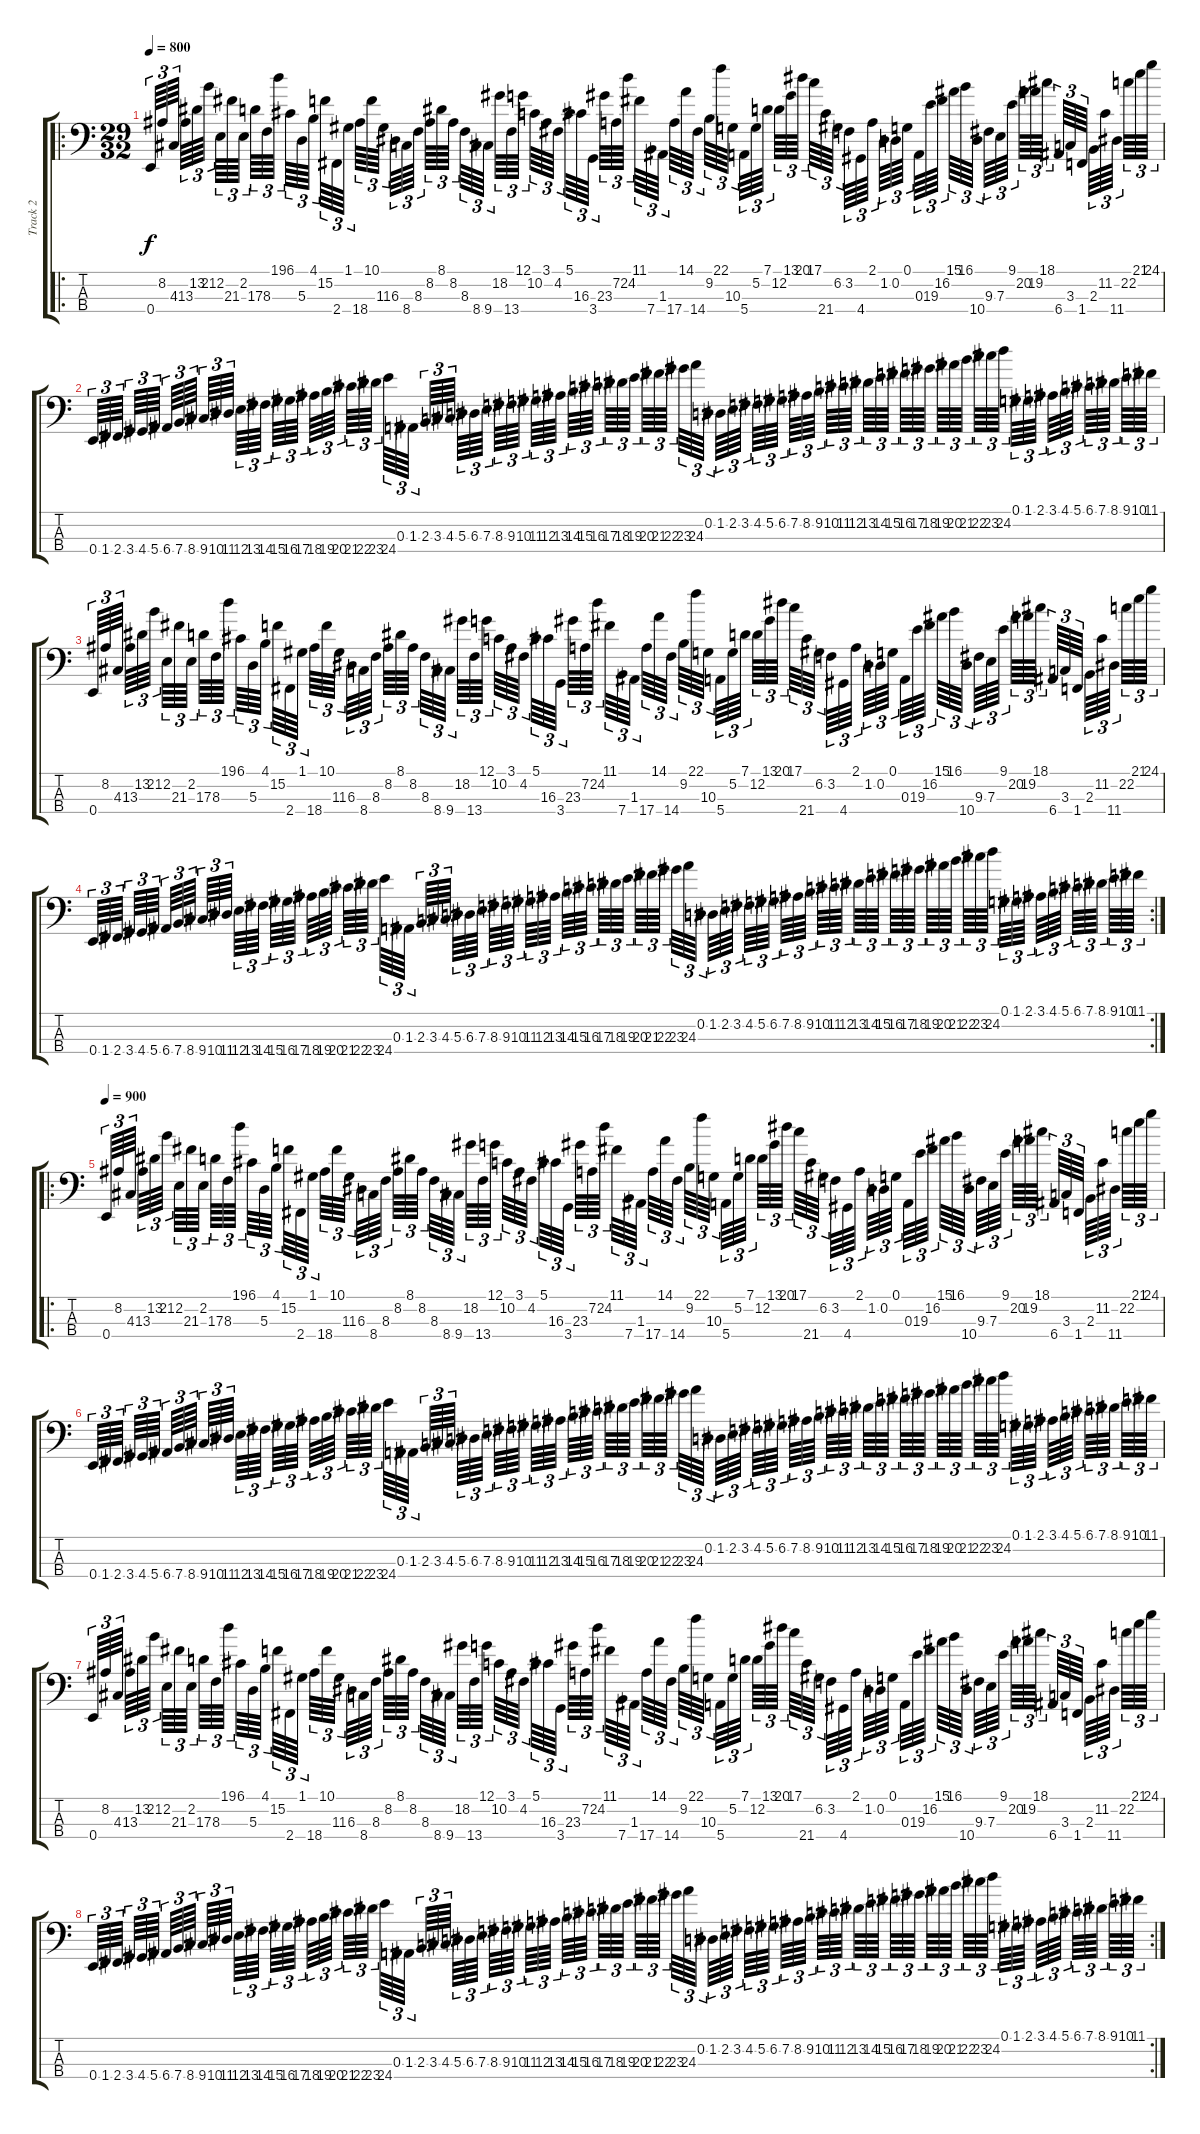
\track ("Track 2" "Track 2") {instrument electricbassfinger}
\staff {score tabs}
\tuning (G2 D2 A1 E1) {hide}
\ro
\ts (29 32)
\tempo 800
\clef f4
\ks c
0.4.64{tu (3 2) dy f} 8.2.64{tu (3 2)} 4.3.64{tu (3 2)} 13.3.64{tu (3 2)} 13.2.64{tu (3 2)} 21.2.64{tu (3 2)} 2.2.64{tu (3 2)} 21.3.64{tu (3 2)} 2.2.64{tu (3 2)} 17.3.64{tu (3 2)} 8.3.64{tu (3 2)} 19.1.64{tu (3 2)} 6.1.64{tu (3 2)} 5.3.64{tu (3 2)} 4.1.64{tu (3 2)} 15.2.64{tu (3 2)} 2.4.64{tu (3 2)} 1.1.64{tu (3 2)} 18.4.64{tu (3 2)} 10.1.64{tu (3 2)} 11.3.64{tu (3 2)} 6.3.64{tu (3 2)} 8.4.64{tu (3 2)} 8.3.64{tu (3 2)} 8.2.64{tu (3 2)} 8.1.64{tu (3 2)} 8.2.64{tu (3 2)} 8.3.64{tu (3 2)} 8.4.64{tu (3 2)} 9.4.64{tu (3 2)} 18.2.64{tu (3 2)} 13.4.64{tu (3 2)} 12.1.64{tu (3 2)} 10.2.64{tu (3 2)} 3.1.64{tu (3 2)} 4.2.64{tu (3 2)} 5.1.64{tu (3 2)} 16.3.64{tu (3 2)} 3.4.64{tu (3 2)} 23.3.64{tu (3 2)} 7.2.64{tu (3 2)} 24.2.64{tu (3 2)} 11.1.64{tu (3 2)} 7.4.64{tu (3 2)} 1.3.64{tu (3 2)} 17.4.64{tu (3 2)} 14.1.64{tu (3 2)} 14.4.64{tu (3 2)} 9.2.64{tu (3 2)} 22.1.64{tu (3 2)} 10.3.64{tu (3 2)} 5.4.64{tu (3 2)} 5.2.64{tu (3 2)} 7.1.64{tu (3 2)} 12.2.64{tu (3 2)} 13.1.64{tu (3 2)} 20.1.64{tu (3 2)} 17.1.64{tu (3 2)} 21.4.64{tu (3 2)} 6.2.64{tu (3 2)} 3.2.64{tu (3 2)} 4.4.64{tu (3 2)} 2.1.64{tu (3 2)} 1.2.64{tu (3 2)} 0.2.64{tu (3 2)} 0.1.64{tu (3 2)} 0.3.64{tu (3 2)} 19.3.64{tu (3 2)} 16.2.64{tu (3 2)} 15.1.64{tu (3 2)} 16.1.64{tu (3 2)} 10.4.64{tu (3 2)} 9.3.64{tu (3 2)} 7.3.64{tu (3 2)} 9.1.64{tu (3 2)} 20.2.64{tu (3 2)} 19.2.64{tu (3 2)} 18.1.64{tu (3 2)} 6.4.64{tu (3 2)} 3.3.64{tu (3 2)} 1.4.64{tu (3 2)} 2.3.64{tu (3 2)} 11.2.64{tu (3 2)} 11.4.64{tu (3 2)} 22.2.64{tu (3 2)} 21.1.64{tu (3 2)} 24.1.64{tu (3 2)} |
0.4.64{tu (3 2)} 1.4.64{tu (3 2)} 2.4.64{tu (3 2)} 3.4.64{tu (3 2)} 4.4.64{tu (3 2)} 5.4.64{tu (3 2)} 6.4.64{tu (3 2)} 7.4.64{tu (3 2)} 8.4.64{tu (3 2)} 9.4.64{tu (3 2)} 10.4.64{tu (3 2)} 11.4.64{tu (3 2)} 12.4.64{tu (3 2)} 13.4.64{tu (3 2)} 14.4.64{tu (3 2)} 15.4.64{tu (3 2)} 16.4.64{tu (3 2)} 17.4.64{tu (3 2)} 18.4.64{tu (3 2)} 19.4.64{tu (3 2)} 20.4.64{tu (3 2)} 21.4.64{tu (3 2)} 22.4.64{tu (3 2)} 23.4.64{tu (3 2)} 24.4.64{tu (3 2)} 0.3.64{tu (3 2)} 1.3.64{tu (3 2)} 2.3.64{tu (3 2)} 3.3.64{tu (3 2)} 4.3.64{tu (3 2)} 5.3.64{tu (3 2)} 6.3.64{tu (3 2)} 7.3.64{tu (3 2)} 8.3.64{tu (3 2)} 9.3.64{tu (3 2)} 10.3.64{tu (3 2)} 11.3.64{tu (3 2)} 12.3.64{tu (3 2)} 13.3.64{tu (3 2)} 14.3.64{tu (3 2)} 15.3.64{tu (3 2)} 16.3.64{tu (3 2)} 17.3.64{tu (3 2)} 18.3.64{tu (3 2)} 19.3.64{tu (3 2)} 20.3.64{tu (3 2)} 21.3.64{tu (3 2)} 22.3.64{tu (3 2)} 23.3.64{tu (3 2)} 24.3.64{tu (3 2)} 0.2.64{tu (3 2)} 1.2.64{tu (3 2)} 2.2.64{tu (3 2)} 3.2.64{tu (3 2)} 4.2.64{tu (3 2)} 5.2.64{tu (3 2)} 6.2.64{tu (3 2)} 7.2.64{tu (3 2)} 8.2.64{tu (3 2)} 9.2.64{tu (3 2)} 10.2.64{tu (3 2)} 11.2.64{tu (3 2)} 12.2.64{tu (3 2)} 13.2.64{tu (3 2)} 14.2.64{tu (3 2)} 15.2.64{tu (3 2)} 16.2.64{tu (3 2)} 17.2.64{tu (3 2)} 18.2.64{tu (3 2)} 19.2.64{tu (3 2)} 20.2.64{tu (3 2)} 21.2.64{tu (3 2)} 22.2.64{tu (3 2)} 23.2.64{tu (3 2)} 24.2.64{tu (3 2)} 0.1.64{tu (3 2)} 1.1.64{tu (3 2)} 2.1.64{tu (3 2)} 3.1.64{tu (3 2)} 4.1.64{tu (3 2)} 5.1.64{tu (3 2)} 6.1.64{tu (3 2)} 7.1.64{tu (3 2)} 8.1.64{tu (3 2)} 9.1.64{tu (3 2)} 10.1.64{tu (3 2)} 11.1.64{tu (3 2)} |
0.4.64{tu (3 2)} 8.2.64{tu (3 2)} 4.3.64{tu (3 2)} 13.3.64{tu (3 2)} 13.2.64{tu (3 2)} 21.2.64{tu (3 2)} 2.2.64{tu (3 2)} 21.3.64{tu (3 2)} 2.2.64{tu (3 2)} 17.3.64{tu (3 2)} 8.3.64{tu (3 2)} 19.1.64{tu (3 2)} 6.1.64{tu (3 2)} 5.3.64{tu (3 2)} 4.1.64{tu (3 2)} 15.2.64{tu (3 2)} 2.4.64{tu (3 2)} 1.1.64{tu (3 2)} 18.4.64{tu (3 2)} 10.1.64{tu (3 2)} 11.3.64{tu (3 2)} 6.3.64{tu (3 2)} 8.4.64{tu (3 2)} 8.3.64{tu (3 2)} 8.2.64{tu (3 2)} 8.1.64{tu (3 2)} 8.2.64{tu (3 2)} 8.3.64{tu (3 2)} 8.4.64{tu (3 2)} 9.4.64{tu (3 2)} 18.2.64{tu (3 2)} 13.4.64{tu (3 2)} 12.1.64{tu (3 2)} 10.2.64{tu (3 2)} 3.1.64{tu (3 2)} 4.2.64{tu (3 2)} 5.1.64{tu (3 2)} 16.3.64{tu (3 2)} 3.4.64{tu (3 2)} 23.3.64{tu (3 2)} 7.2.64{tu (3 2)} 24.2.64{tu (3 2)} 11.1.64{tu (3 2)} 7.4.64{tu (3 2)} 1.3.64{tu (3 2)} 17.4.64{tu (3 2)} 14.1.64{tu (3 2)} 14.4.64{tu (3 2)} 9.2.64{tu (3 2)} 22.1.64{tu (3 2)} 10.3.64{tu (3 2)} 5.4.64{tu (3 2)} 5.2.64{tu (3 2)} 7.1.64{tu (3 2)} 12.2.64{tu (3 2)} 13.1.64{tu (3 2)} 20.1.64{tu (3 2)} 17.1.64{tu (3 2)} 21.4.64{tu (3 2)} 6.2.64{tu (3 2)} 3.2.64{tu (3 2)} 4.4.64{tu (3 2)} 2.1.64{tu (3 2)} 1.2.64{tu (3 2)} 0.2.64{tu (3 2)} 0.1.64{tu (3 2)} 0.3.64{tu (3 2)} 19.3.64{tu (3 2)} 16.2.64{tu (3 2)} 15.1.64{tu (3 2)} 16.1.64{tu (3 2)} 10.4.64{tu (3 2)} 9.3.64{tu (3 2)} 7.3.64{tu (3 2)} 9.1.64{tu (3 2)} 20.2.64{tu (3 2)} 19.2.64{tu (3 2)} 18.1.64{tu (3 2)} 6.4.64{tu (3 2)} 3.3.64{tu (3 2)} 1.4.64{tu (3 2)} 2.3.64{tu (3 2)} 11.2.64{tu (3 2)} 11.4.64{tu (3 2)} 22.2.64{tu (3 2)} 21.1.64{tu (3 2)} 24.1.64{tu (3 2)} |
\rc 2
0.4.64{tu (3 2)} 1.4.64{tu (3 2)} 2.4.64{tu (3 2)} 3.4.64{tu (3 2)} 4.4.64{tu (3 2)} 5.4.64{tu (3 2)} 6.4.64{tu (3 2)} 7.4.64{tu (3 2)} 8.4.64{tu (3 2)} 9.4.64{tu (3 2)} 10.4.64{tu (3 2)} 11.4.64{tu (3 2)} 12.4.64{tu (3 2)} 13.4.64{tu (3 2)} 14.4.64{tu (3 2)} 15.4.64{tu (3 2)} 16.4.64{tu (3 2)} 17.4.64{tu (3 2)} 18.4.64{tu (3 2)} 19.4.64{tu (3 2)} 20.4.64{tu (3 2)} 21.4.64{tu (3 2)} 22.4.64{tu (3 2)} 23.4.64{tu (3 2)} 24.4.64{tu (3 2)} 0.3.64{tu (3 2)} 1.3.64{tu (3 2)} 2.3.64{tu (3 2)} 3.3.64{tu (3 2)} 4.3.64{tu (3 2)} 5.3.64{tu (3 2)} 6.3.64{tu (3 2)} 7.3.64{tu (3 2)} 8.3.64{tu (3 2)} 9.3.64{tu (3 2)} 10.3.64{tu (3 2)} 11.3.64{tu (3 2)} 12.3.64{tu (3 2)} 13.3.64{tu (3 2)} 14.3.64{tu (3 2)} 15.3.64{tu (3 2)} 16.3.64{tu (3 2)} 17.3.64{tu (3 2)} 18.3.64{tu (3 2)} 19.3.64{tu (3 2)} 20.3.64{tu (3 2)} 21.3.64{tu (3 2)} 22.3.64{tu (3 2)} 23.3.64{tu (3 2)} 24.3.64{tu (3 2)} 0.2.64{tu (3 2)} 1.2.64{tu (3 2)} 2.2.64{tu (3 2)} 3.2.64{tu (3 2)} 4.2.64{tu (3 2)} 5.2.64{tu (3 2)} 6.2.64{tu (3 2)} 7.2.64{tu (3 2)} 8.2.64{tu (3 2)} 9.2.64{tu (3 2)} 10.2.64{tu (3 2)} 11.2.64{tu (3 2)} 12.2.64{tu (3 2)} 13.2.64{tu (3 2)} 14.2.64{tu (3 2)} 15.2.64{tu (3 2)} 16.2.64{tu (3 2)} 17.2.64{tu (3 2)} 18.2.64{tu (3 2)} 19.2.64{tu (3 2)} 20.2.64{tu (3 2)} 21.2.64{tu (3 2)} 22.2.64{tu (3 2)} 23.2.64{tu (3 2)} 24.2.64{tu (3 2)} 0.1.64{tu (3 2)} 1.1.64{tu (3 2)} 2.1.64{tu (3 2)} 3.1.64{tu (3 2)} 4.1.64{tu (3 2)} 5.1.64{tu (3 2)} 6.1.64{tu (3 2)} 7.1.64{tu (3 2)} 8.1.64{tu (3 2)} 9.1.64{tu (3 2)} 10.1.64{tu (3 2)} 11.1.64{tu (3 2)} |
\ro
\tempo 900
0.4.64{tu (3 2)} 8.2.64{tu (3 2)} 4.3.64{tu (3 2)} 13.3.64{tu (3 2)} 13.2.64{tu (3 2)} 21.2.64{tu (3 2)} 2.2.64{tu (3 2)} 21.3.64{tu (3 2)} 2.2.64{tu (3 2)} 17.3.64{tu (3 2)} 8.3.64{tu (3 2)} 19.1.64{tu (3 2)} 6.1.64{tu (3 2)} 5.3.64{tu (3 2)} 4.1.64{tu (3 2)} 15.2.64{tu (3 2)} 2.4.64{tu (3 2)} 1.1.64{tu (3 2)} 18.4.64{tu (3 2)} 10.1.64{tu (3 2)} 11.3.64{tu (3 2)} 6.3.64{tu (3 2)} 8.4.64{tu (3 2)} 8.3.64{tu (3 2)} 8.2.64{tu (3 2)} 8.1.64{tu (3 2)} 8.2.64{tu (3 2)} 8.3.64{tu (3 2)} 8.4.64{tu (3 2)} 9.4.64{tu (3 2)} 18.2.64{tu (3 2)} 13.4.64{tu (3 2)} 12.1.64{tu (3 2)} 10.2.64{tu (3 2)} 3.1.64{tu (3 2)} 4.2.64{tu (3 2)} 5.1.64{tu (3 2)} 16.3.64{tu (3 2)} 3.4.64{tu (3 2)} 23.3.64{tu (3 2)} 7.2.64{tu (3 2)} 24.2.64{tu (3 2)} 11.1.64{tu (3 2)} 7.4.64{tu (3 2)} 1.3.64{tu (3 2)} 17.4.64{tu (3 2)} 14.1.64{tu (3 2)} 14.4.64{tu (3 2)} 9.2.64{tu (3 2)} 22.1.64{tu (3 2)} 10.3.64{tu (3 2)} 5.4.64{tu (3 2)} 5.2.64{tu (3 2)} 7.1.64{tu (3 2)} 12.2.64{tu (3 2)} 13.1.64{tu (3 2)} 20.1.64{tu (3 2)} 17.1.64{tu (3 2)} 21.4.64{tu (3 2)} 6.2.64{tu (3 2)} 3.2.64{tu (3 2)} 4.4.64{tu (3 2)} 2.1.64{tu (3 2)} 1.2.64{tu (3 2)} 0.2.64{tu (3 2)} 0.1.64{tu (3 2)} 0.3.64{tu (3 2)} 19.3.64{tu (3 2)} 16.2.64{tu (3 2)} 15.1.64{tu (3 2)} 16.1.64{tu (3 2)} 10.4.64{tu (3 2)} 9.3.64{tu (3 2)} 7.3.64{tu (3 2)} 9.1.64{tu (3 2)} 20.2.64{tu (3 2)} 19.2.64{tu (3 2)} 18.1.64{tu (3 2)} 6.4.64{tu (3 2)} 3.3.64{tu (3 2)} 1.4.64{tu (3 2)} 2.3.64{tu (3 2)} 11.2.64{tu (3 2)} 11.4.64{tu (3 2)} 22.2.64{tu (3 2)} 21.1.64{tu (3 2)} 24.1.64{tu (3 2)} |
0.4.64{tu (3 2)} 1.4.64{tu (3 2)} 2.4.64{tu (3 2)} 3.4.64{tu (3 2)} 4.4.64{tu (3 2)} 5.4.64{tu (3 2)} 6.4.64{tu (3 2)} 7.4.64{tu (3 2)} 8.4.64{tu (3 2)} 9.4.64{tu (3 2)} 10.4.64{tu (3 2)} 11.4.64{tu (3 2)} 12.4.64{tu (3 2)} 13.4.64{tu (3 2)} 14.4.64{tu (3 2)} 15.4.64{tu (3 2)} 16.4.64{tu (3 2)} 17.4.64{tu (3 2)} 18.4.64{tu (3 2)} 19.4.64{tu (3 2)} 20.4.64{tu (3 2)} 21.4.64{tu (3 2)} 22.4.64{tu (3 2)} 23.4.64{tu (3 2)} 24.4.64{tu (3 2)} 0.3.64{tu (3 2)} 1.3.64{tu (3 2)} 2.3.64{tu (3 2)} 3.3.64{tu (3 2)} 4.3.64{tu (3 2)} 5.3.64{tu (3 2)} 6.3.64{tu (3 2)} 7.3.64{tu (3 2)} 8.3.64{tu (3 2)} 9.3.64{tu (3 2)} 10.3.64{tu (3 2)} 11.3.64{tu (3 2)} 12.3.64{tu (3 2)} 13.3.64{tu (3 2)} 14.3.64{tu (3 2)} 15.3.64{tu (3 2)} 16.3.64{tu (3 2)} 17.3.64{tu (3 2)} 18.3.64{tu (3 2)} 19.3.64{tu (3 2)} 20.3.64{tu (3 2)} 21.3.64{tu (3 2)} 22.3.64{tu (3 2)} 23.3.64{tu (3 2)} 24.3.64{tu (3 2)} 0.2.64{tu (3 2)} 1.2.64{tu (3 2)} 2.2.64{tu (3 2)} 3.2.64{tu (3 2)} 4.2.64{tu (3 2)} 5.2.64{tu (3 2)} 6.2.64{tu (3 2)} 7.2.64{tu (3 2)} 8.2.64{tu (3 2)} 9.2.64{tu (3 2)} 10.2.64{tu (3 2)} 11.2.64{tu (3 2)} 12.2.64{tu (3 2)} 13.2.64{tu (3 2)} 14.2.64{tu (3 2)} 15.2.64{tu (3 2)} 16.2.64{tu (3 2)} 17.2.64{tu (3 2)} 18.2.64{tu (3 2)} 19.2.64{tu (3 2)} 20.2.64{tu (3 2)} 21.2.64{tu (3 2)} 22.2.64{tu (3 2)} 23.2.64{tu (3 2)} 24.2.64{tu (3 2)} 0.1.64{tu (3 2)} 1.1.64{tu (3 2)} 2.1.64{tu (3 2)} 3.1.64{tu (3 2)} 4.1.64{tu (3 2)} 5.1.64{tu (3 2)} 6.1.64{tu (3 2)} 7.1.64{tu (3 2)} 8.1.64{tu (3 2)} 9.1.64{tu (3 2)} 10.1.64{tu (3 2)} 11.1.64{tu (3 2)} |
0.4.64{tu (3 2)} 8.2.64{tu (3 2)} 4.3.64{tu (3 2)} 13.3.64{tu (3 2)} 13.2.64{tu (3 2)} 21.2.64{tu (3 2)} 2.2.64{tu (3 2)} 21.3.64{tu (3 2)} 2.2.64{tu (3 2)} 17.3.64{tu (3 2)} 8.3.64{tu (3 2)} 19.1.64{tu (3 2)} 6.1.64{tu (3 2)} 5.3.64{tu (3 2)} 4.1.64{tu (3 2)} 15.2.64{tu (3 2)} 2.4.64{tu (3 2)} 1.1.64{tu (3 2)} 18.4.64{tu (3 2)} 10.1.64{tu (3 2)} 11.3.64{tu (3 2)} 6.3.64{tu (3 2)} 8.4.64{tu (3 2)} 8.3.64{tu (3 2)} 8.2.64{tu (3 2)} 8.1.64{tu (3 2)} 8.2.64{tu (3 2)} 8.3.64{tu (3 2)} 8.4.64{tu (3 2)} 9.4.64{tu (3 2)} 18.2.64{tu (3 2)} 13.4.64{tu (3 2)} 12.1.64{tu (3 2)} 10.2.64{tu (3 2)} 3.1.64{tu (3 2)} 4.2.64{tu (3 2)} 5.1.64{tu (3 2)} 16.3.64{tu (3 2)} 3.4.64{tu (3 2)} 23.3.64{tu (3 2)} 7.2.64{tu (3 2)} 24.2.64{tu (3 2)} 11.1.64{tu (3 2)} 7.4.64{tu (3 2)} 1.3.64{tu (3 2)} 17.4.64{tu (3 2)} 14.1.64{tu (3 2)} 14.4.64{tu (3 2)} 9.2.64{tu (3 2)} 22.1.64{tu (3 2)} 10.3.64{tu (3 2)} 5.4.64{tu (3 2)} 5.2.64{tu (3 2)} 7.1.64{tu (3 2)} 12.2.64{tu (3 2)} 13.1.64{tu (3 2)} 20.1.64{tu (3 2)} 17.1.64{tu (3 2)} 21.4.64{tu (3 2)} 6.2.64{tu (3 2)} 3.2.64{tu (3 2)} 4.4.64{tu (3 2)} 2.1.64{tu (3 2)} 1.2.64{tu (3 2)} 0.2.64{tu (3 2)} 0.1.64{tu (3 2)} 0.3.64{tu (3 2)} 19.3.64{tu (3 2)} 16.2.64{tu (3 2)} 15.1.64{tu (3 2)} 16.1.64{tu (3 2)} 10.4.64{tu (3 2)} 9.3.64{tu (3 2)} 7.3.64{tu (3 2)} 9.1.64{tu (3 2)} 20.2.64{tu (3 2)} 19.2.64{tu (3 2)} 18.1.64{tu (3 2)} 6.4.64{tu (3 2)} 3.3.64{tu (3 2)} 1.4.64{tu (3 2)} 2.3.64{tu (3 2)} 11.2.64{tu (3 2)} 11.4.64{tu (3 2)} 22.2.64{tu (3 2)} 21.1.64{tu (3 2)} 24.1.64{tu (3 2)} |
\rc 2
0.4.64{tu (3 2)} 1.4.64{tu (3 2)} 2.4.64{tu (3 2)} 3.4.64{tu (3 2)} 4.4.64{tu (3 2)} 5.4.64{tu (3 2)} 6.4.64{tu (3 2)} 7.4.64{tu (3 2)} 8.4.64{tu (3 2)} 9.4.64{tu (3 2)} 10.4.64{tu (3 2)} 11.4.64{tu (3 2)} 12.4.64{tu (3 2)} 13.4.64{tu (3 2)} 14.4.64{tu (3 2)} 15.4.64{tu (3 2)} 16.4.64{tu (3 2)} 17.4.64{tu (3 2)} 18.4.64{tu (3 2)} 19.4.64{tu (3 2)} 20.4.64{tu (3 2)} 21.4.64{tu (3 2)} 22.4.64{tu (3 2)} 23.4.64{tu (3 2)} 24.4.64{tu (3 2)} 0.3.64{tu (3 2)} 1.3.64{tu (3 2)} 2.3.64{tu (3 2)} 3.3.64{tu (3 2)} 4.3.64{tu (3 2)} 5.3.64{tu (3 2)} 6.3.64{tu (3 2)} 7.3.64{tu (3 2)} 8.3.64{tu (3 2)} 9.3.64{tu (3 2)} 10.3.64{tu (3 2)} 11.3.64{tu (3 2)} 12.3.64{tu (3 2)} 13.3.64{tu (3 2)} 14.3.64{tu (3 2)} 15.3.64{tu (3 2)} 16.3.64{tu (3 2)} 17.3.64{tu (3 2)} 18.3.64{tu (3 2)} 19.3.64{tu (3 2)} 20.3.64{tu (3 2)} 21.3.64{tu (3 2)} 22.3.64{tu (3 2)} 23.3.64{tu (3 2)} 24.3.64{tu (3 2)} 0.2.64{tu (3 2)} 1.2.64{tu (3 2)} 2.2.64{tu (3 2)} 3.2.64{tu (3 2)} 4.2.64{tu (3 2)} 5.2.64{tu (3 2)} 6.2.64{tu (3 2)} 7.2.64{tu (3 2)} 8.2.64{tu (3 2)} 9.2.64{tu (3 2)} 10.2.64{tu (3 2)} 11.2.64{tu (3 2)} 12.2.64{tu (3 2)} 13.2.64{tu (3 2)} 14.2.64{tu (3 2)} 15.2.64{tu (3 2)} 16.2.64{tu (3 2)} 17.2.64{tu (3 2)} 18.2.64{tu (3 2)} 19.2.64{tu (3 2)} 20.2.64{tu (3 2)} 21.2.64{tu (3 2)} 22.2.64{tu (3 2)} 23.2.64{tu (3 2)} 24.2.64{tu (3 2)} 0.1.64{tu (3 2)} 1.1.64{tu (3 2)} 2.1.64{tu (3 2)} 3.1.64{tu (3 2)} 4.1.64{tu (3 2)} 5.1.64{tu (3 2)} 6.1.64{tu (3 2)} 7.1.64{tu (3 2)} 8.1.64{tu (3 2)} 9.1.64{tu (3 2)} 10.1.64{tu (3 2)} 11.1.64{tu (3 2)}
